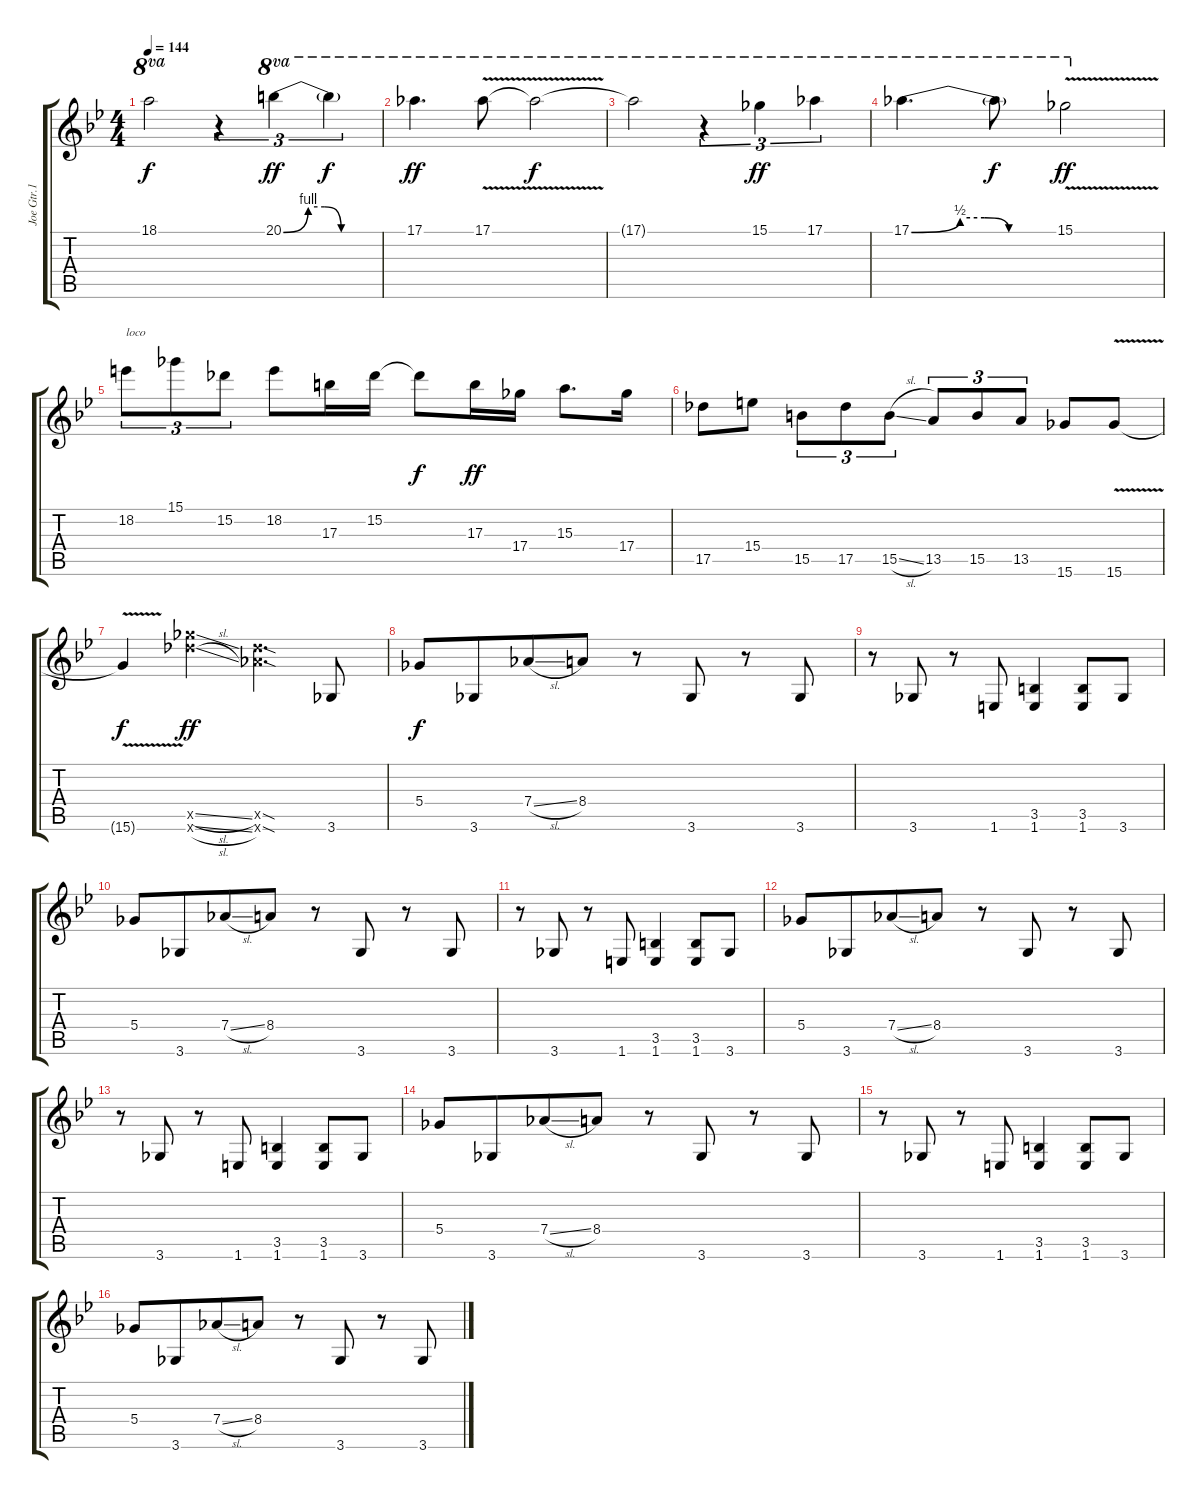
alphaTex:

\track ("Joe Gtr.1" "Joe Gtr.1") {instrument distortionguitar}
\staff {score tabs}
\tuning (Eb4 Bb3 Gb3 Db3 Ab2 Eb2) {hide}
\ts (4 4)
\tempo 144
\clef g2
\ks gminor
18.1{t}.2{ot 8va dy f} r.4{tu (3 2)} 20.1{be (custom 0 0 15 4 25 4 35 0 60 0)}.4{tu (3 2) ot 8va dy ff} 20.1{t}.4{tu (3 2) ot 8va dy f} |
17.1.4{d ot 8va dy ff} 17.1{v}.8{ot 8va} 17.1{t}.2{ot 8va dy f} |
17.1{t}.2{ot 8va} r.4{tu (3 2) ot 8va} 15.1.4{tu (3 2) ot 8va dy ff} 17.1.4{tu (3 2) ot 8va} |
17.1{be (custom 0 0 20 2 30 2 40 0 60 0)}.4{d ot 8va} 17.1{t}.8{ot 8va dy f} 15.1{v}.2{ot 8va dy ff} |
18.2.8{tu (3 2) txt "loco"} 15.1.8{tu (3 2)} 15.2.8{tu (3 2)} 18.2.8 17.3.16 15.2.16 15.2{t}.8{dy f} 17.3.16{dy ff} 17.4.16 15.3.8{d} 17.4.16 |
17.5.8 15.4.8 15.5.8{tu (3 2)} 17.5.8{tu (3 2)} 15.5{sl}.8{tu (3 2)} 13.5.8{tu (3 2)} 15.5.8{tu (3 2)} 13.5.8{tu (3 2)} 15.6.8 15.6{v}.8 |
15.6{t}.4{dy f} (22.5{sl x} 22.6{sl x}).4{dy ff} (17.5{sod x} 17.6{sod x}).4{d} 3.6.8 |
5.4.8{dy f} 3.6.8{beam merge} 7.4{sl}.8 8.4.8 r.8 3.6.8 r.8 3.6.8 |
r.8 3.6.8 r.8 1.6.8 (3.5 1.6).4 (3.5 1.6).8 3.6.8 |
5.4.8 3.6.8{beam merge} 7.4{sl}.8 8.4.8 r.8 3.6.8 r.8 3.6.8 |
r.8 3.6.8 r.8 1.6.8 (3.5 1.6).4 (3.5 1.6).8 3.6.8 |
5.4.8 3.6.8{beam merge} 7.4{sl}.8 8.4.8 r.8 3.6.8 r.8 3.6.8 |
r.8 3.6.8 r.8 1.6.8 (3.5 1.6).4 (3.5 1.6).8 3.6.8 |
5.4.8 3.6.8{beam merge} 7.4{sl}.8 8.4.8 r.8 3.6.8 r.8 3.6.8 |
r.8 3.6.8 r.8 1.6.8 (3.5 1.6).4 (3.5 1.6).8 3.6.8 |
5.4.8 3.6.8{beam merge} 7.4{sl}.8 8.4.8 r.8 3.6.8 r.8 3.6.8
